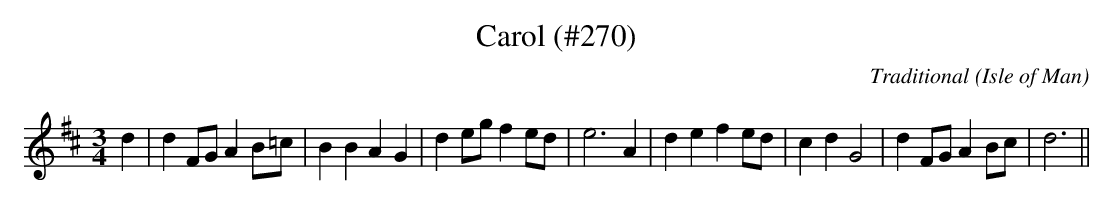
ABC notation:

X:1
T:Carol (#270)
C:Traditional
O:Isle of Man
M:3/4
L:1/4
K:D
d|d F/G/ A B/=c/|BB AG|d e/g/ f e/d/|e3 A|de f e/d/|cd G2|d F/G/ A B/c/|d3||
